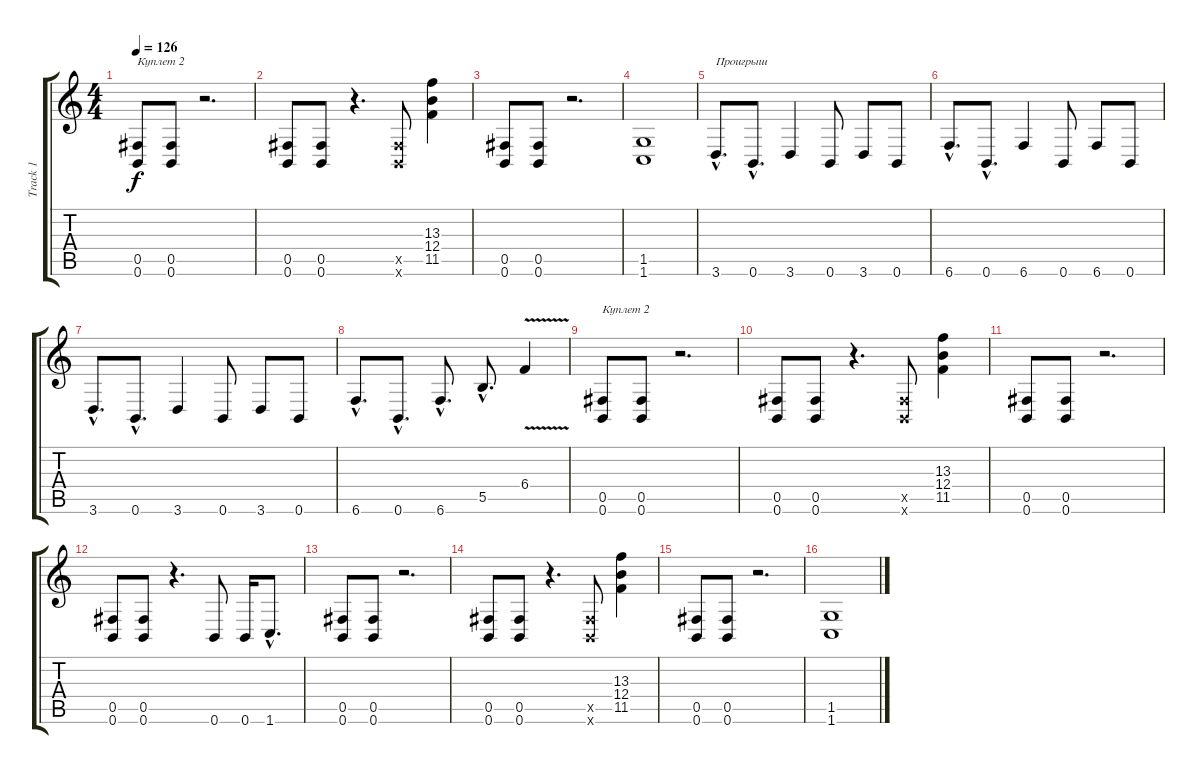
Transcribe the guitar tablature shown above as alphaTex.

\track ("Track 1" "Track 1") {instrument acousticguitarsteel}
\staff {score tabs}
\tuning (Db4 Ab3 E3 B2 Gb2 B1) {hide}
\ts (4 4)
\tempo 126
\clef g2
\ks c
(0.5 0.6).8{txt "Куплет 2" dy f} (0.5 0.6).8 r.2{d} |
(0.5 0.6).8 (0.5 0.6).8 r.4{d} (0.5{x} 0.6{x}).8 (13.3 12.4 11.5).4 |
(0.5 0.6).8 (0.5 0.6).8 r.2{d} |
(1.5 1.6).1 |
3.6{hac}.8{d txt "Проигрыш"} 0.6{hac}.8{d} 3.6.4 0.6.8 3.6.8 0.6.8 |
6.6{hac}.8{d} 0.6{hac}.8{d} 6.6.4 0.6.8 6.6.8 0.6.8 |
3.6{hac}.8{d} 0.6{hac}.8{d} 3.6.4 0.6.8 3.6.8 0.6.8 |
6.6{hac}.8{d} 0.6{hac}.8{d} 6.6{hac}.8{d} 5.5{hac}.8{d} 6.4{v}.4 |
(0.5 0.6).8{txt "Куплет 2"} (0.5 0.6).8 r.2{d} |
(0.5 0.6).8 (0.5 0.6).8 r.4{d} (0.5{x} 0.6{x}).8 (13.3 12.4 11.5).4 |
(0.5 0.6).8 (0.5 0.6).8 r.2{d} |
(0.5 0.6).8 (0.5 0.6).8 r.4{d} 0.6.8 0.6.16 1.6{hac}.8{d} |
(0.5 0.6).8 (0.5 0.6).8 r.2{d} |
(0.5 0.6).8 (0.5 0.6).8 r.4{d} (0.5{x} 0.6{x}).8 (13.3 12.4 11.5).4 |
(0.5 0.6).8 (0.5 0.6).8 r.2{d} |
(1.5 1.6).1
